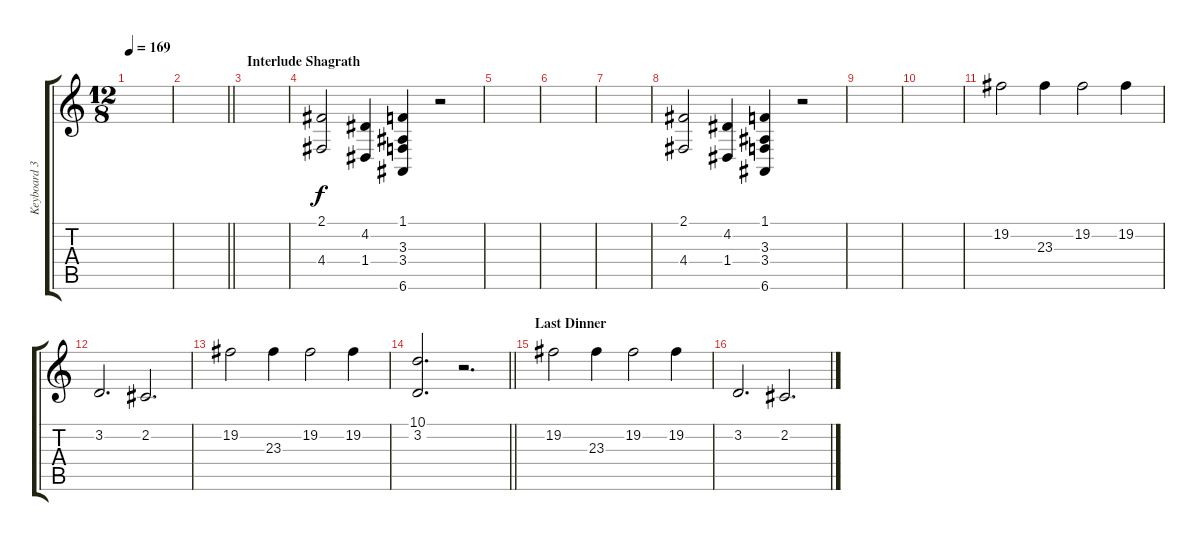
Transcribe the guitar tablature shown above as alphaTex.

\track ("Keyboard 3 - Mustis" "Keyboard 3") {instrument electricgrandpiano}
\staff {score tabs}
\tuning (E4 B3 G3 D3 A2 E2) {hide}
\ts (12 8)
\tempo 169
\clef g2
\ks c
|
\barLineRight lightlight
|
\section ("" "Interlude Shagrath")
|
(2.1 4.4).2{volume 16} (4.2 1.4).4 (1.1 3.3 3.4 6.6).4 r.2 |
|
|
|
(2.1 4.4).2 (4.2 1.4).4 (1.1 3.3 3.4 6.6).4 r.2 |
|
|
19.2.2 23.3.4 19.2.2 19.2.4 |
3.2.2{d} 2.2.2{d} |
19.2.2 23.3.4 19.2.2 19.2.4 |
\barLineRight lightlight
(10.1 3.2).2{d} r.2{d} |
\section ("" "Last Dinner")
19.2.2 23.3.4 19.2.2 19.2.4 |
3.2.2{d} 2.2.2{d}
